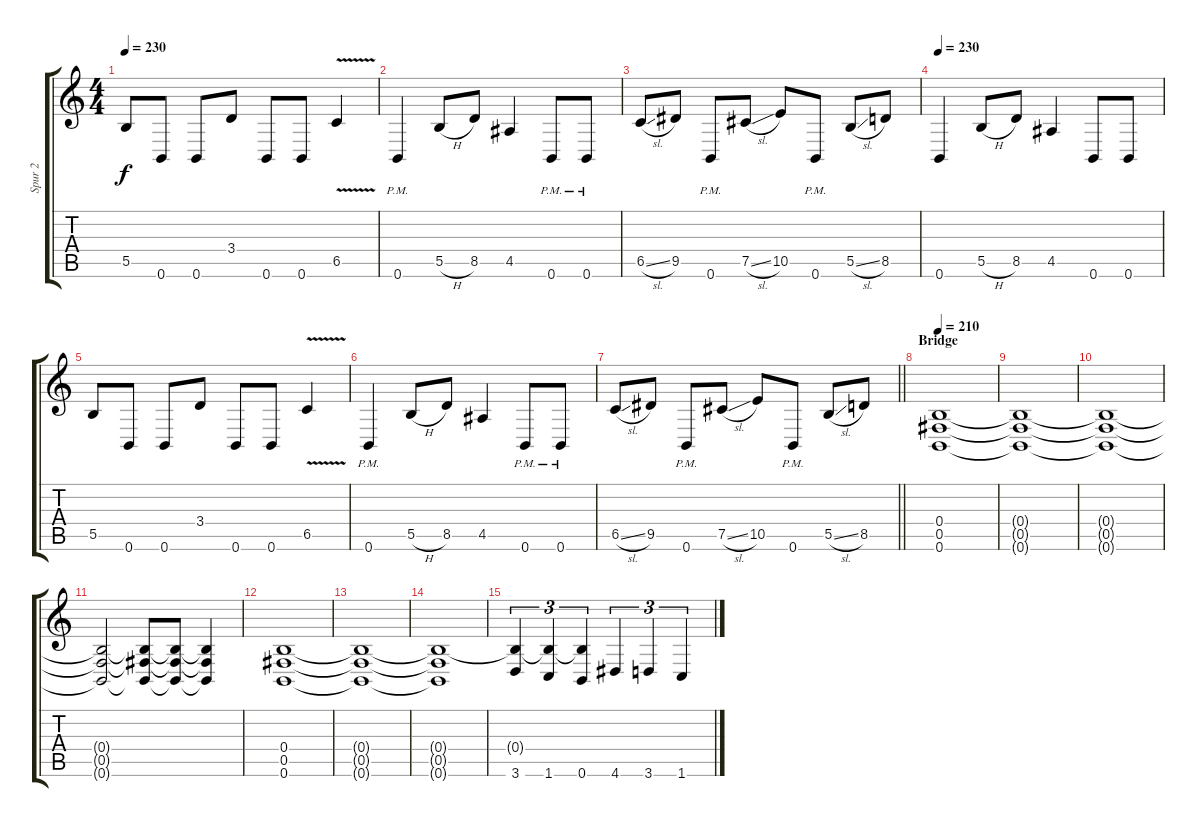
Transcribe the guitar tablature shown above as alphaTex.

\track ("Spur 2" "Spur 2") {instrument distortionguitar}
\staff {score tabs}
\tuning (Db4 Ab3 E3 B2 Gb2 B1) {hide}
\ts (4 4)
\tempo 230
\clef g2
\ks c
5.5.8{dy f} 0.6.8 0.6.8 3.4.8 0.6.8 0.6.8 6.5{v}.4 |
0.6{pm}.4 5.5{h}.8 8.5.8 4.5.4 0.6{pm}.8 0.6{pm}.8 |
6.5{sl}.8 9.5.8 0.6{pm}.8 7.5{sl}.8 10.5.8 0.6{pm}.8 5.5{sl}.8 8.5.8 |
\tempo 230
0.6.4 5.5{h}.8 8.5.8 4.5.4 0.6.8 0.6.8 |
5.5.8 0.6.8 0.6.8 3.4.8 0.6.8 0.6.8 6.5{v}.4 |
0.6{pm}.4 5.5{h}.8 8.5.8 4.5.4 0.6{pm}.8 0.6{pm}.8 |
\barLineRight lightlight
6.5{sl}.8 9.5.8 0.6{pm}.8 7.5{sl}.8 10.5.8 0.6{pm}.8 5.5{sl}.8 8.5.8 |
\section ("" "Bridge")
\tempo 210
(0.4 0.5 0.6).1 |
(0.4{t} 0.5{t} 0.6{t}).1 |
(0.4{t} 0.5{t} 0.6{t}).1 |
(0.4{t} 0.5{t} 0.6{t}).2 (0.4{t} 0.5{t} 0.6{t}).8 (0.4{t} 0.5{t} 0.6{t}).8 (0.4{t} 0.5{t} 0.6{t}).4 |
(0.4 0.5 0.6).1 |
(0.4{t} 0.5{t} 0.6{t}).1 |
(0.4{t} 0.5{t} 0.6{t}).1 |
(0.4{t} 3.6).4{tu (3 2)} (0.4{t} 1.6).4{tu (3 2)} (0.4{t} 0.6).4{tu (3 2)} 4.6.4{tu (3 2)} 3.6.4{tu (3 2)} 1.6.4{tu (3 2)}
